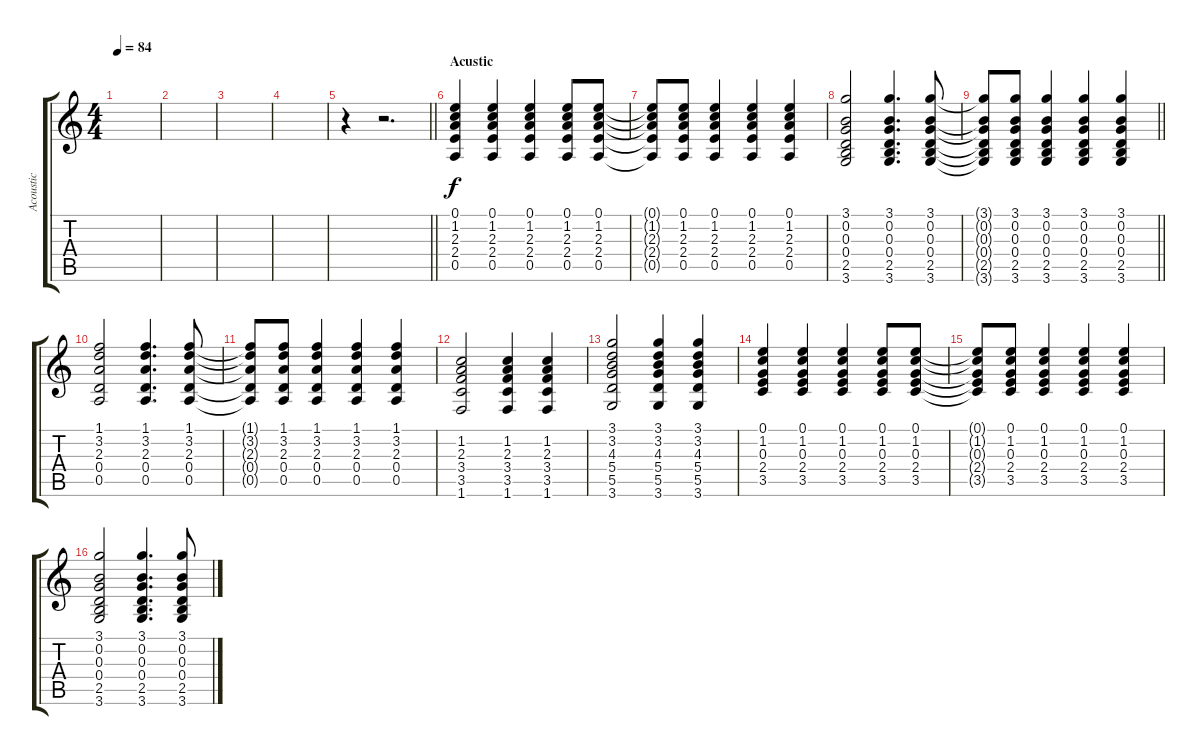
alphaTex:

\track ("Acoustic" "Acoustic") {instrument acousticguitarsteel}
\staff {score tabs}
\tuning (E4 B3 G3 D3 A2 E2) {hide}
\ts (4 4)
\tempo 84
\clef g2
\ks c
|
|
|
|
\barLineRight lightlight
r.4 r.2{d} |
\section ("" "Acustic")
(0.1 1.2 2.3 2.4 0.5).4 (0.1 1.2 2.3 2.4 0.5).4 (0.1 1.2 2.3 2.4 0.5).4 (0.1 1.2 2.3 2.4 0.5).8 (0.1 1.2 2.3 2.4 0.5).8 |
(0.1{t} 1.2{t} 2.3{t} 2.4{t} 0.5{t}).8 (0.1 1.2 2.3 2.4 0.5).8 (0.1 1.2 2.3 2.4 0.5).4 (0.1 1.2 2.3 2.4 0.5).4 (0.1 1.2 2.3 2.4 0.5).4 |
(3.1 0.2 0.3 0.4 2.5 3.6).2 (3.1 0.2 0.3 0.4 2.5 3.6).4{d} (3.1 0.2 0.3 0.4 2.5 3.6).8 |
\barLineRight lightlight
(3.1{t} 0.2{t} 0.3{t} 0.4{t} 2.5{t} 3.6{t}).8 (3.1 0.2 0.3 0.4 2.5 3.6).8 (3.1 0.2 0.3 0.4 2.5 3.6).4 (3.1 0.2 0.3 0.4 2.5 3.6).4 (3.1 0.2 0.3 0.4 2.5 3.6).4 |
\section ("" "")
(1.1 3.2 2.3 0.4 0.5).2 (1.1 3.2 2.3 0.4 0.5).4{d} (1.1 3.2 2.3 0.4 0.5).8 |
(1.1{t} 3.2{t} 2.3{t} 0.4{t} 0.5{t}).8 (1.1 3.2 2.3 0.4 0.5).8 (1.1 3.2 2.3 0.4 0.5).4 (1.1 3.2 2.3 0.4 0.5).4 (1.1 3.2 2.3 0.4 0.5).4 |
(1.2 2.3 3.4 3.5 1.6).2 (1.2 2.3 3.4 3.5 1.6).4 (1.2 2.3 3.4 3.5 1.6).4 |
(3.1 3.2 4.3 5.4 5.5 3.6).2 (3.1 3.2 4.3 5.4 5.5 3.6).4 (3.1 3.2 4.3 5.4 5.5 3.6).4 |
(0.1 1.2 0.3 2.4 3.5).4 (0.1 1.2 0.3 2.4 3.5).4 (0.1 1.2 0.3 2.4 3.5).4 (0.1 1.2 0.3 2.4 3.5).8 (0.1 1.2 0.3 2.4 3.5).8 |
(0.1{t} 1.2{t} 0.3{t} 2.4{t} 3.5{t}).8 (0.1 1.2 0.3 2.4 3.5).8 (0.1 1.2 0.3 2.4 3.5).4 (0.1 1.2 0.3 2.4 3.5).4 (0.1 1.2 0.3 2.4 3.5).4 |
(3.1 0.2 0.3 0.4 2.5 3.6).2 (3.1 0.2 0.3 0.4 2.5 3.6).4{d} (3.1 0.2 0.3 0.4 2.5 3.6).8
